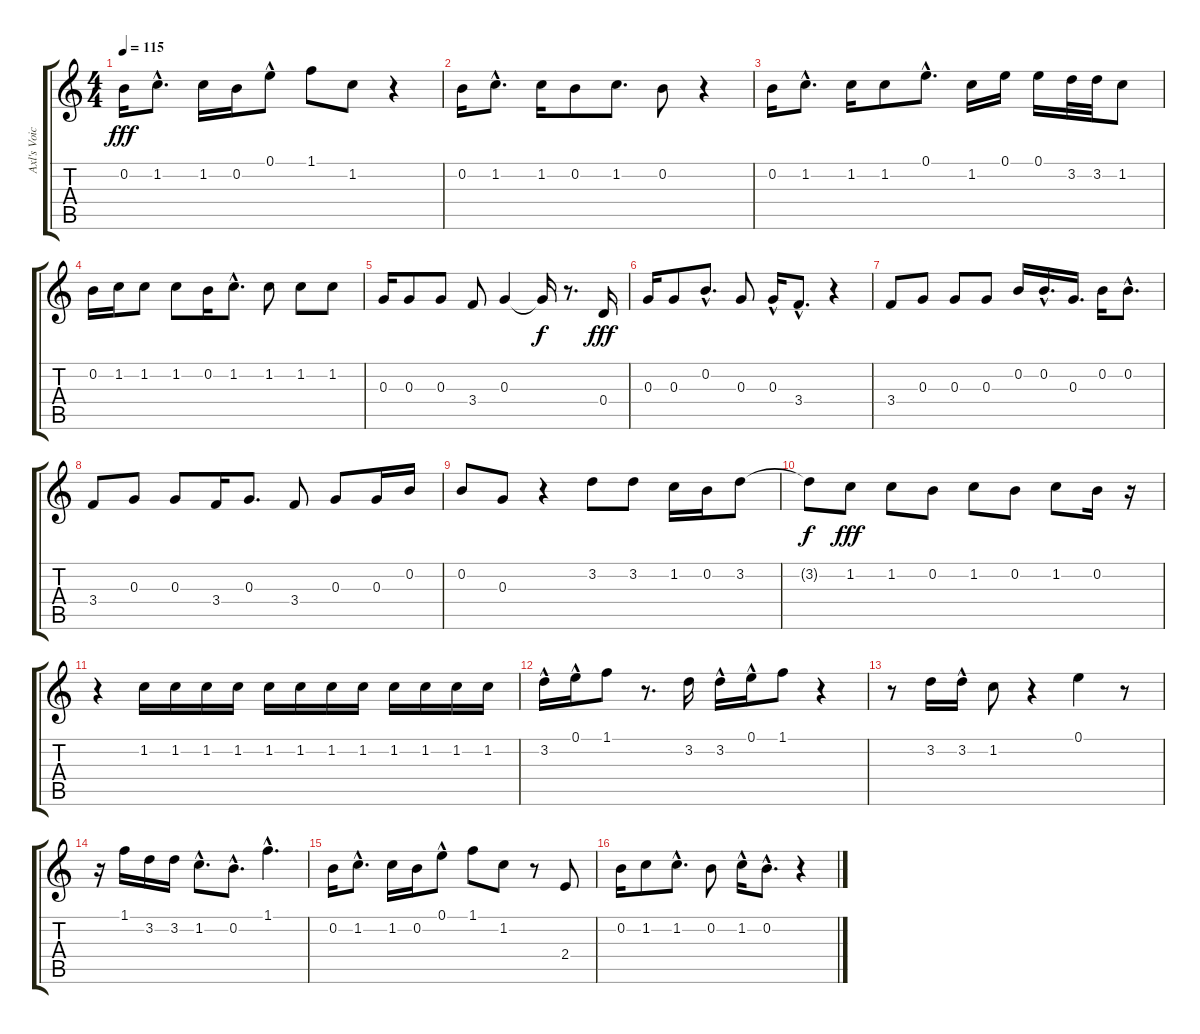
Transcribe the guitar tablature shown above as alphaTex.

\track ("Axl's Voice" "Axl's Voic") {instrument acousticguitarnylon}
\staff {score tabs}
\tuning (E4 B3 G3 D3 A2 E2) {hide}
\ts (4 4)
\tempo 115
\clef g2
\ks c
0.2.16{dy fff} 1.2{hac}.8{d} 1.2.16 0.2.16 0.1{hac}.8 1.1.8 1.2.8 r.4 |
0.2.16 1.2{hac}.8{d} 1.2.16 0.2.8 1.2.8{d} 0.2.8 r.4 |
0.2.16 1.2{hac}.8{d} 1.2.16 1.2.8 0.1{hac}.8{d} 1.2.16 0.1.16 0.1.16 3.2.32 3.2.32 1.2.8 |
0.2.16 1.2.16 1.2.8 1.2.8 0.2.16 1.2{hac}.8{d} 1.2.8 1.2.8 1.2.8 |
0.3.16 0.3.8 0.3.8 3.4.8 0.3.4 0.3{t}.16{dy f} r.8{d} 0.4.16{dy fff} |
0.3.16 0.3.8 0.2{hac}.8{d} 0.3.8 0.3{hac}.16 3.4{hac}.8{d} r.4 |
3.4.8 0.3.8 0.3.8 0.3.8 0.2.16 0.2{hac}.16{d} 0.3.16{d} 0.2.16 0.2{hac}.8{d} |
3.4.8 0.3.8 0.3.8 3.4.16 0.3.8{d} 3.4.8 0.3.8 0.3.16 0.2.16 |
0.2.8 0.3.8 r.4 3.2.8 3.2.8 1.2.16 0.2.16 3.2.8 |
3.2{t}.8{dy f} 1.2.8{dy fff} 1.2.8 0.2.8 1.2.8 0.2.8 1.2.8 0.2.16 r.16 |
r.4 1.2.16 1.2.16 1.2.16 1.2.16 1.2.16 1.2.16 1.2.16 1.2.16 1.2.16 1.2.16 1.2.16 1.2.16 |
3.2{hac}.16 0.1{hac}.16 1.1.8 r.8{d} 3.2.16 3.2{hac}.16 0.1{hac}.16 1.1.8 r.4 |
r.8 3.2.16 3.2{hac}.16 1.2.8 r.4 0.1.4 r.8 |
r.16 1.1.16 3.2.16 3.2.16 1.2{hac}.8{d} 0.2{hac}.8{d} 1.1{hac}.4{d} |
0.2.16 1.2{hac}.8{d} 1.2.16 0.2.16 0.1{hac}.8 1.1.8 1.2.8 r.8 2.4.8 |
0.2.16 1.2.8 1.2{hac}.8{d} 0.2.8 1.2{hac}.16 0.2{hac}.8{d} r.4
